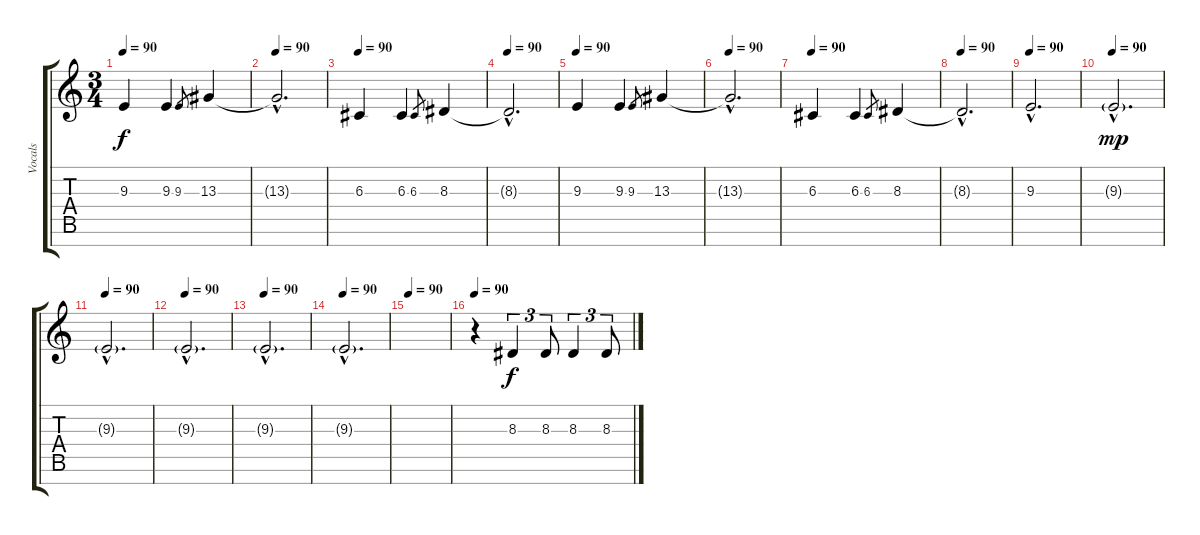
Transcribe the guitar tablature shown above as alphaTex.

\track ("Vocals" "Vocals") {instrument flute}
\staff {score tabs}
\tuning (E4 B3 G3 D3 A2 E2 B1) {hide}
\ts (3 4)
\tempo 90
\clef g2
\ks c
9.3.4{dy f instrument flute} 9.3.4 9.3.8{gr} 13.3.4 |
\tempo 90
13.3{hac t}.2{d} |
\tempo 90
6.3.4 6.3.4 6.3.8{gr} 8.3.4 |
\tempo 90
8.3{hac t}.2{d} |
\tempo 90
9.3.4 9.3.4 9.3.8{gr} 13.3.4 |
\tempo 90
13.3{hac t}.2{d} |
\tempo 90
6.3.4 6.3.4 6.3.8{gr} 8.3.4 |
\tempo 90
8.3{hac t}.2{d} |
\tempo 90
9.3{hac}.2{d} |
\tempo 90
9.3{g hac}.2{d dy mp} |
\tempo 90
9.3{g hac}.2{d} |
\tempo 90
9.3{g hac}.2{d} |
\tempo 90
9.3{g hac}.2{d} |
\tempo 90
9.3{g hac}.2{d} |
\tempo 90
|
\tempo 90
r.4 8.3.4{tu (3 2) dy f} 8.3.8{tu (3 2)} 8.3.4{tu (3 2)} 8.3.8{tu (3 2)}
